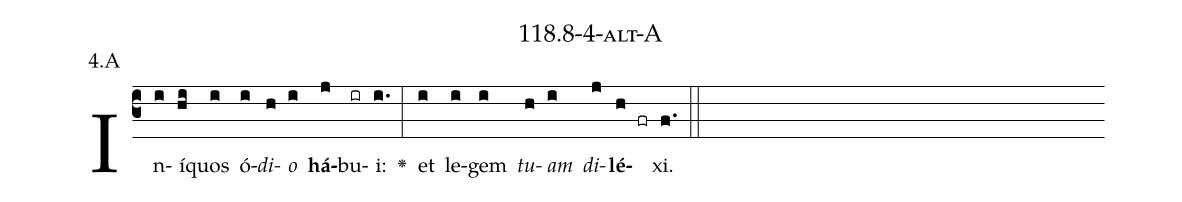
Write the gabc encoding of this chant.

name: 118.8-4-alt-A;
annotation: 4.A;
%%
(c3)In(i)í(hi)quos(i) ó(i)<i>di</i>(h)<i>o</i>(i) <b>há</b>(j)bu(ir)i:(i.) <v>\greheightstar</v>(:) et(i) le(i)gem(i) <i>tu</i>(h)<i>am</i>(i) <i>di</i>(j)<b>lé</b>(h fr)xi.(f.) (::)


%E(i) u(h) o(i) u(j) a(h) e.(f.) (::)
